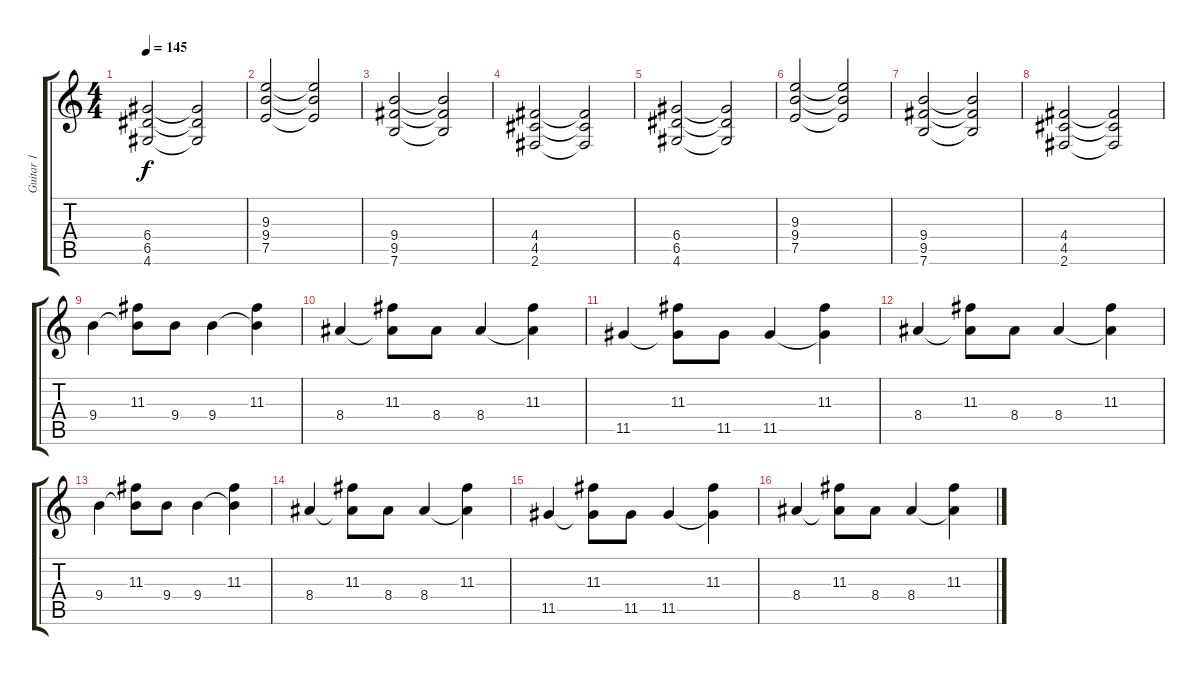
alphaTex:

\track ("Guitar 1" "Guitar 1") {instrument electricguitarjazz}
\staff {score tabs}
\tuning (E4 B3 G3 D3 A2 E2) {hide}
\ts (4 4)
\tempo 145
\clef g2
\ks c
(6.4 6.5 4.6).2{dy f} (6.4{t} 6.5{t} 4.6{t}).2 |
(9.3 9.4 7.5).2 (9.3{t} 9.4{t} 7.5{t}).2 |
(9.4 9.5 7.6).2 (9.4{t} 9.5{t} 7.6{t}).2 |
(4.4 4.5 2.6).2 (4.4{t} 4.5{t} 2.6{t}).2 |
(6.4 6.5 4.6).2 (6.4{t} 6.5{t} 4.6{t}).2 |
(9.3 9.4 7.5).2 (9.3{t} 9.4{t} 7.5{t}).2 |
(9.4 9.5 7.6).2 (9.4{t} 9.5{t} 7.6{t}).2 |
(4.4 4.5 2.6).2 (4.4{t} 4.5{t} 2.6{t}).2 |
9.4.4{instrument electricguitarjazz} (11.3 9.4{t}).8 9.4.8 9.4.4 (11.3 9.4{t}).4 |
8.4.4 (11.3 8.4{t}).8 8.4.8 8.4.4 (11.3 8.4{t}).4 |
11.5.4 (11.3 11.5{t}).8 11.5.8 11.5.4 (11.3 11.5{t}).4 |
8.4.4 (11.3 8.4{t}).8 8.4.8 8.4.4 (11.3 8.4{t}).4 |
9.4.4 (11.3 9.4{t}).8 9.4.8 9.4.4 (11.3 9.4{t}).4 |
8.4.4 (11.3 8.4{t}).8 8.4.8 8.4.4 (11.3 8.4{t}).4 |
11.5.4 (11.3 11.5{t}).8 11.5.8 11.5.4 (11.3 11.5{t}).4 |
8.4.4 (11.3 8.4{t}).8 8.4.8 8.4.4 (11.3 8.4{t}).4
